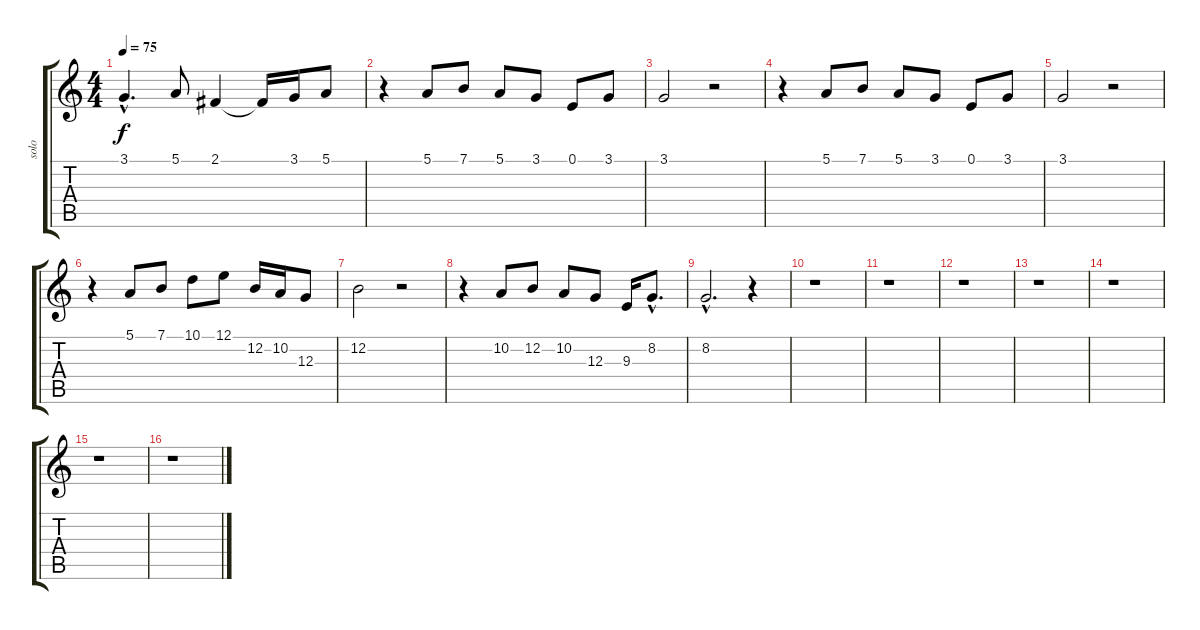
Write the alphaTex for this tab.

\track ("solo" "solo") {instrument violin}
\staff {score tabs}
\tuning (E4 B3 G3 D3 A2 E2) {hide}
\ts (4 4)
\tempo 75
\clef g2
\ks c
3.1{hac}.4{d dy f} 5.1.8 2.1.4 2.1{t}.16 3.1.16 5.1.8 |
r.4 5.1.8 7.1.8 5.1.8 3.1.8 0.1.8 3.1.8 |
3.1.2 r.2 |
r.4 5.1.8 7.1.8 5.1.8 3.1.8 0.1.8 3.1.8 |
3.1.2 r.2 |
r.4 5.1.8 7.1.8 10.1.8 12.1.8 12.2.16 10.2.16 12.3.8 |
12.2.2 r.2 |
r.4 10.2.8 12.2.8 10.2.8 12.3.8 9.3.16 8.2{hac}.8{d} |
8.2{hac}.2{d} r.4 |
r.1 |
r.1 |
r.1 |
r.1 |
r.1 |
r.1 |
r.1
